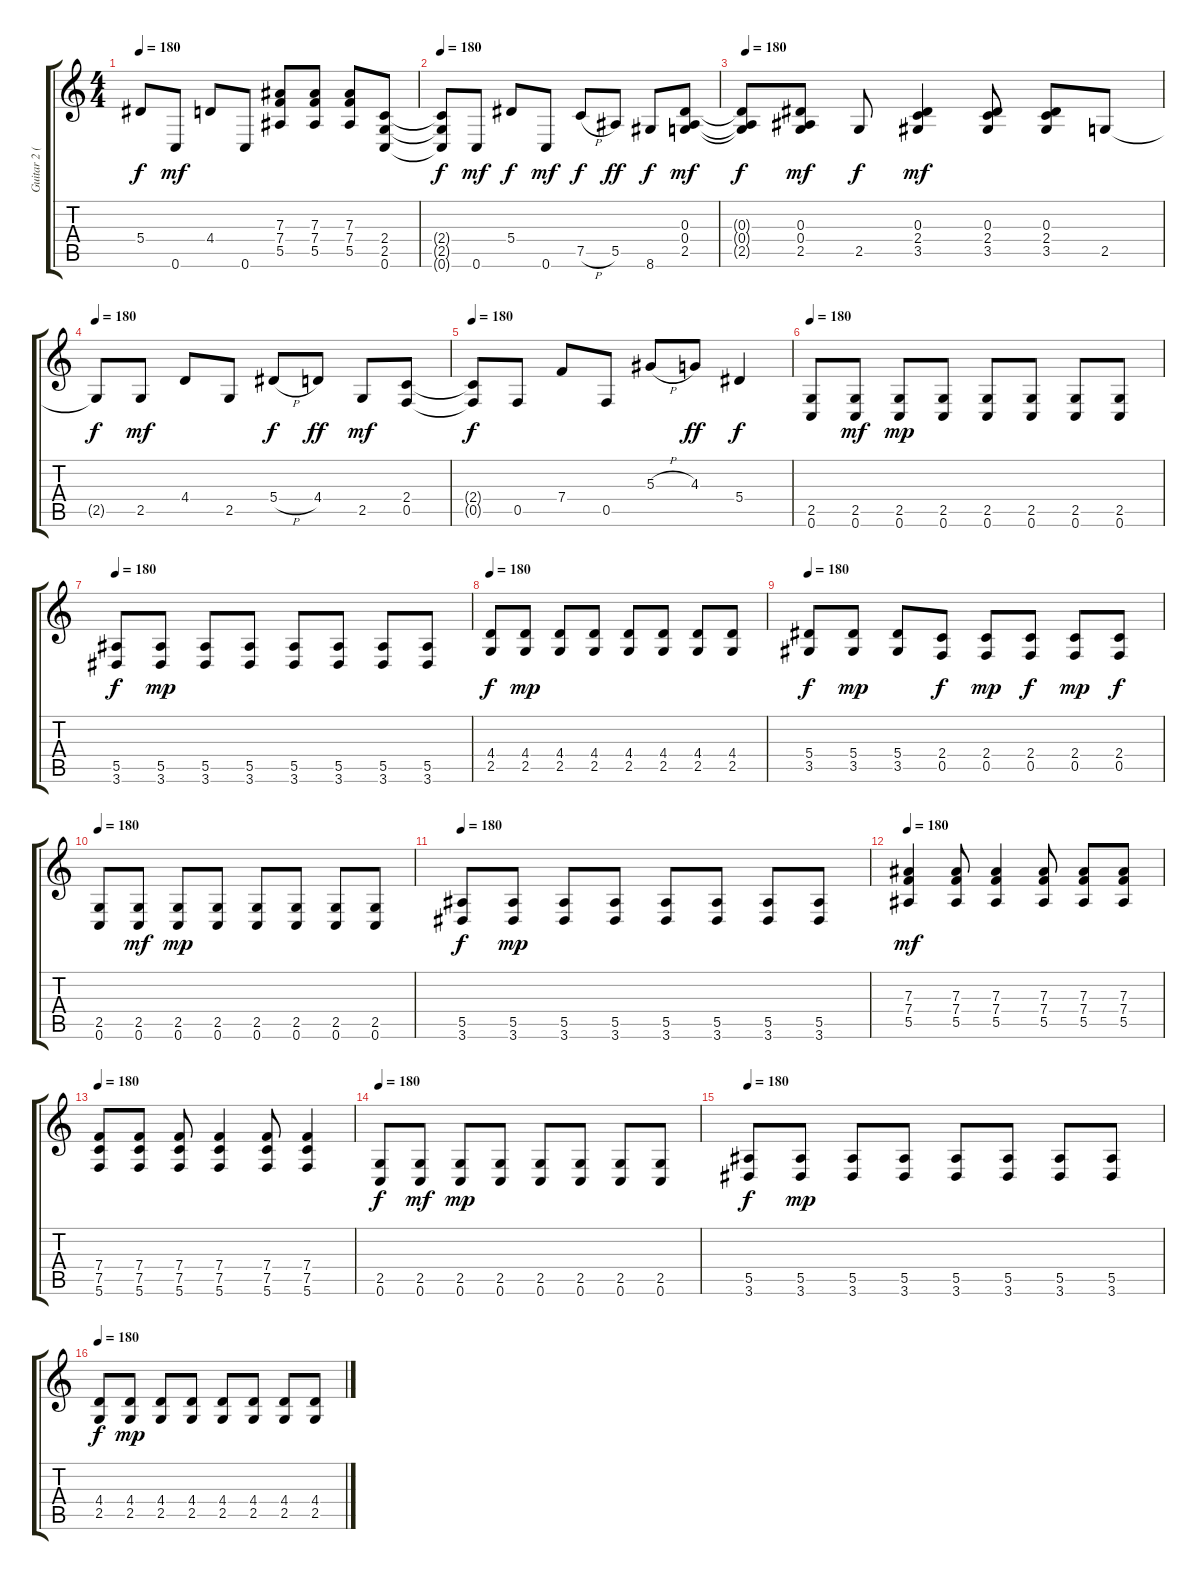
\track ("Guitar 2 (Lead)" "Guitar 2 (") {instrument overdrivenguitar}
\staff {score tabs}
\tuning (C4 G3 Eb3 Bb2 F2 C2) {hide}
\ts (4 4)
\tempo 180
\clef g2
\ks c
5.4{t}.8{dy f} 0.6.8{dy mf} 4.4.8 0.6.8 (7.3 7.4 5.5).8 (7.3 7.4 5.5).8 (7.3 7.4 5.5).8 (2.4 2.5 0.6).8 |
\tempo 180
(2.4{t} 2.5{t} 0.6{t}).8{dy f} 0.6.8{dy mf} 5.4.8{dy f} 0.6.8{dy mf} 7.5{h}.8{dy f} 5.5.8{dy ff} 8.6.8{dy f} (0.3 0.4 2.5).8{dy mf} |
\tempo 180
(0.3{t} 0.4{t} 2.5{t}).8{dy f} (0.3 0.4 2.5).8{dy mf} 2.5.8{dy f} (0.3 2.4 3.5).4{dy mf} (0.3 2.4 3.5).8 (0.3 2.4 3.5).8 2.5.8 |
\tempo 180
2.5{t}.8{dy f} 2.5.8{dy mf} 4.4.8 2.5.8 5.4{h}.8{dy f} 4.4.8{dy ff} 2.5.8{dy mf} (2.4 0.5).8 |
\tempo 180
(2.4{t} 0.5{t}).8{dy f} 0.5.8 7.4.8 0.5.8 5.3{h}.8 4.3.8{dy ff} 5.4.4{dy f} |
\tempo 180
(2.5 0.6).8{balance 11} (2.5 0.6).8{dy mf} (2.5 0.6).8{dy mp} (2.5 0.6).8 (2.5 0.6).8 (2.5 0.6).8 (2.5 0.6).8 (2.5 0.6).8 |
\tempo 180
(5.5 3.6).8{dy f} (5.5 3.6).8{dy mp} (5.5 3.6).8 (5.5 3.6).8 (5.5 3.6).8 (5.5 3.6).8 (5.5 3.6).8 (5.5 3.6).8 |
\tempo 180
(4.4 2.5).8{dy f} (4.4 2.5).8{dy mp} (4.4 2.5).8 (4.4 2.5).8 (4.4 2.5).8 (4.4 2.5).8 (4.4 2.5).8 (4.4 2.5).8 |
\tempo 180
(5.4 3.5).8{dy f} (5.4 3.5).8{dy mp} (5.4 3.5).8 (2.4 0.5).8{dy f} (2.4 0.5).8{dy mp} (2.4 0.5).8{dy f} (2.4 0.5).8{dy mp} (2.4 0.5).8{dy f} |
\tempo 180
(2.5 0.6).8 (2.5 0.6).8{dy mf} (2.5 0.6).8{dy mp} (2.5 0.6).8 (2.5 0.6).8 (2.5 0.6).8 (2.5 0.6).8 (2.5 0.6).8 |
\tempo 180
(5.5 3.6).8{dy f} (5.5 3.6).8{dy mp} (5.5 3.6).8 (5.5 3.6).8 (5.5 3.6).8 (5.5 3.6).8 (5.5 3.6).8 (5.5 3.6).8 |
\tempo 180
(7.3 7.4 5.5).4{dy mf} (7.3 7.4 5.5).8 (7.3 7.4 5.5).4 (7.3 7.4 5.5).8 (7.3 7.4 5.5).8 (7.3 7.4 5.5).8 |
\tempo 180
(7.4 7.5 5.6).8 (7.4 7.5 5.6).8 (7.4 7.5 5.6).8 (7.4 7.5 5.6).4 (7.4 7.5 5.6).8 (7.4 7.5 5.6).4 |
\tempo 180
(2.5 0.6).8{dy f} (2.5 0.6).8{dy mf} (2.5 0.6).8{dy mp} (2.5 0.6).8 (2.5 0.6).8 (2.5 0.6).8 (2.5 0.6).8 (2.5 0.6).8 |
\tempo 180
(5.5 3.6).8{dy f} (5.5 3.6).8{dy mp} (5.5 3.6).8 (5.5 3.6).8 (5.5 3.6).8 (5.5 3.6).8 (5.5 3.6).8 (5.5 3.6).8 |
\tempo 180
(4.4 2.5).8{dy f} (4.4 2.5).8{dy mp} (4.4 2.5).8 (4.4 2.5).8 (4.4 2.5).8 (4.4 2.5).8 (4.4 2.5).8 (4.4 2.5).8
